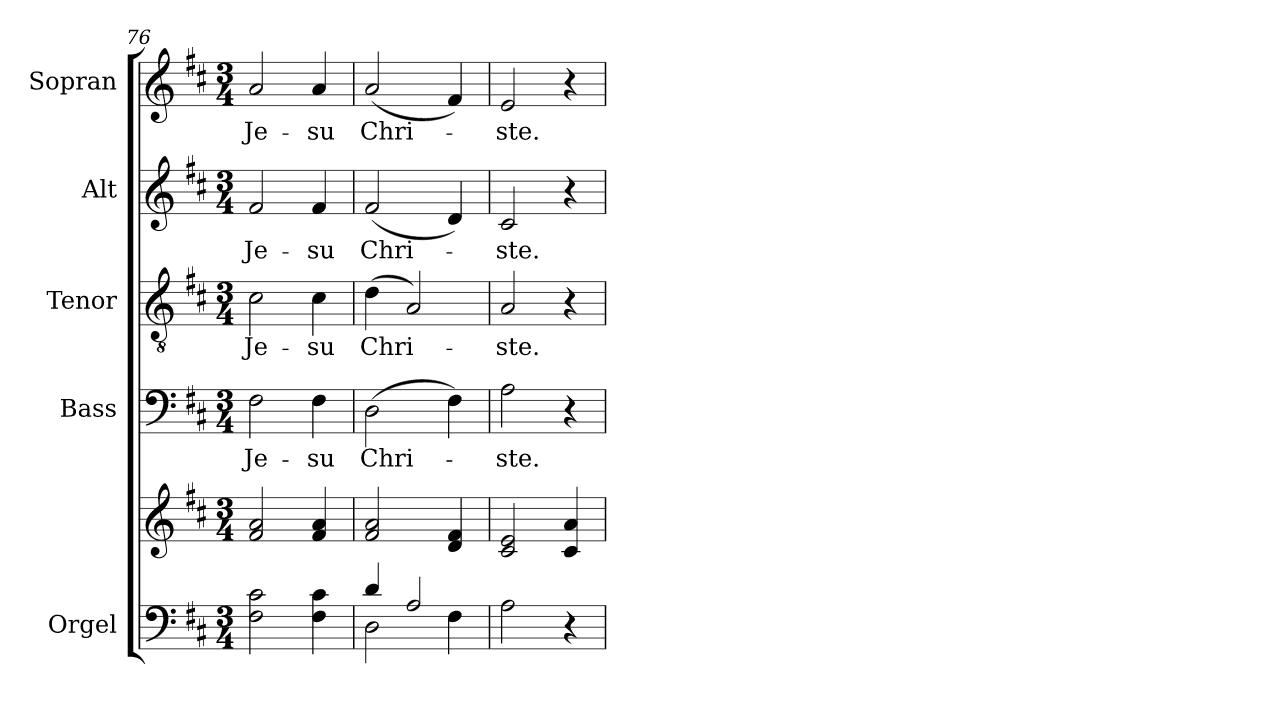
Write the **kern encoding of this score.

**kern	**kern	**kern	**text	**kern	**text	**kern	**text	**kern	**text
*part5	*part5	*part4	*part4	*part3	*part3	*part2	*part2	*part1	*part1
*staff6	*staff5	*staff4	*staff4	*staff3	*staff3	*staff2	*staff2	*staff1	*staff1
*I"Orgel	*	*I"Bass	*	*I"Tenor	*	*I"Alt	*	*I"Sopran	*
*I'Org.	*	*I'B.	*	*I'T.	*	*I'A.	*	*I'S.	*
*clefF4	*clefG2	*clefF4	*	*clefGv2	*	*clefG2	*	*clefG2	*
*k[f#c#]	*k[f#c#]	*k[f#c#]	*	*k[f#c#]	*	*k[f#c#]	*	*k[f#c#]	*
*D:	*D:	*D:	*	*D:	*	*D:	*	*D:	*
*M3/4	*M3/4	*M3/4	*	*M3/4	*	*M3/4	*	*M3/4	*
=76	=76	=76	=76	=76	=76	=76	=76	=76	=76
2F#\ 2c#\	2f#/ 2a/	2F#\	Je-	2c#\	Je-	2f#/	Je-	2a/	Je-
4F#\ 4c#\	4f#/ 4a/	4F#\	-su	4c#\	-su	4f#/	-su	4a/	-su
=77	=77	=77	=77	=77	=77	=77	=77	=77	=77
*^	*	*	*	*	*	*	*	*	*
4d/	2D\	2f#/ 2a/	(2D\	Chri-	(4d\	Chri-	(2f#/	Chri-	(2a/	Chri-
2A/	.	.	.	.	2A/)	.	.	.	.	.
.	4F#\	4d/ 4f#/	4F#\)	.	.	.	4d/)	.	4f#/)	.
*v	*v	*	*	*	*	*	*	*	*	*
=78	=78	=78	=78	=78	=78	=78	=78	=78	=78
2A\	2c#/ 2e/	2A\	-ste.	2A/	-ste.	2c#/	-ste.	2e/	-ste.
4r	4c#/ 4a/	4r	.	4r	.	4r	.	4r	.
=	=	=	=	=	=	=	=	=	=
*-	*-	*-	*-	*-	*-	*-	*-	*-	*-
